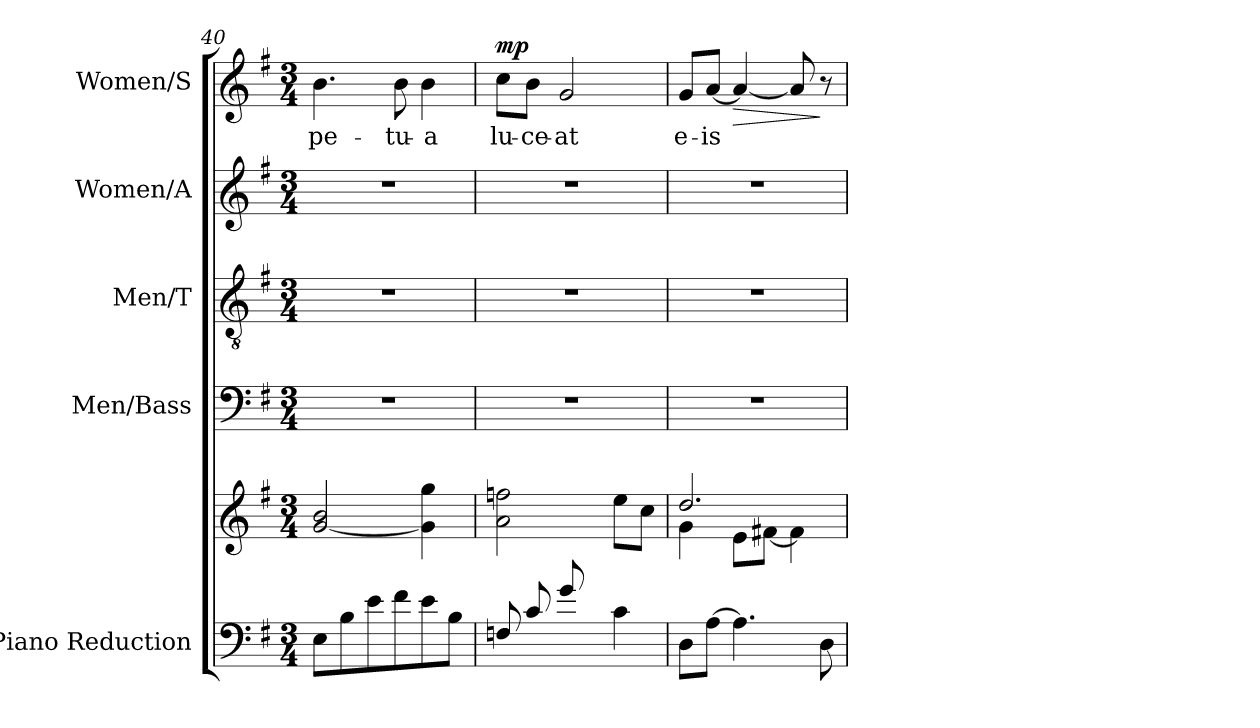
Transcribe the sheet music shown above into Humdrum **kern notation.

**kern	**kern	**kern	**kern	**kern	**kern	**text	**dynam
*part5	*part5	*part4	*part3	*part2	*part1	*part1	*part1
*staff6	*staff5	*staff4	*staff3	*staff2	*staff1	*staff1	*staff1
*I"Piano Reduction	*	*I"Men/Bass	*I"Men/T	*I"Women/A	*I"Women/S	*	*
*I'Pno	*	*	*	*	*	*	*
*clefF4	*clefG2	*clefF4	*clefGv2	*clefG2	*clefG2	*	*
*k[f#]	*k[f#]	*k[f#]	*k[f#]	*k[f#]	*k[f#]	*	*
*M3/4	*M3/4	*M3/4	*M3/4	*M3/4	*M3/4	*	*
=40	=40	=40	=40	=40	=40	=40	=40
!	!	!	!	!	!	!LO:LY:b	!
8E\L	[2g/ 2b/	2.r	2.r	2.r	4.b\	-pe-	.
8B\	.	.	.	.	.	.	.
8e\	.	.	.	.	.	.	.
!	!	!	!	!	!	!LO:LY:b	!
8f#\	.	.	.	.	8b\	-tu-	.
!	!	!	!	!	!	!LO:LY:b	!
8e\	4g\] 4gg\	.	.	.	4b\	-a	.
8B\J	.	.	.	.	.	.	.
=41	=41	=41	=41	=41	=41	=41	=41
*	*^	*	*	*	*	*	*
!	!	!	!	!	!	!	!LO:LY:b	!LO:DY:a
8Fn/L	2a\ 2ffn\	4.ryy	2.r	2.r	2.r	8cc\L	lu-	mp
!	!	!	!	!	!	!	!LO:LY:b	!
8c/	.	.	.	.	.	8b\J	-ce-	.
!	!	!	!	!	!	!	!LO:LY:b	!
8g/	.	.	.	.	.	2g/	-at	.
8ryy	.	8a\J	.	.	.	.	.	.
4c\	8ee\L	4ryy	.	.	.	.	.	.
.	8cc\J	.	.	.	.	.	.	.
=42	=42	=42	=42	=42	=42	=42	=42	=42
!	!	!	!	!	!	!	!LO:LY:b	!
8D\L	2.dd/	4g\	2.r	2.r	2.r	8g/L	e-	.
!	!	!	!	!	!	!	!LO:LY:b	!
[8A\J	.	.	.	.	.	[8a/J	-is	.
!	!	!	!	!	!	!	!	!LO:HP:b
4.A\]	.	8e\L	.	.	.	4a/_	.	>
.	.	[8f#X\J	.	.	.	.	.	.
.	.	4f#\]	.	.	.	8a/]	.	.
8D\	.	.	.	.	.	8r	.	]
*	*v	*v	*	*	*	*	*	*
=	=	=	=	=	=	=	=
*-	*-	*-	*-	*-	*-	*-	*-
